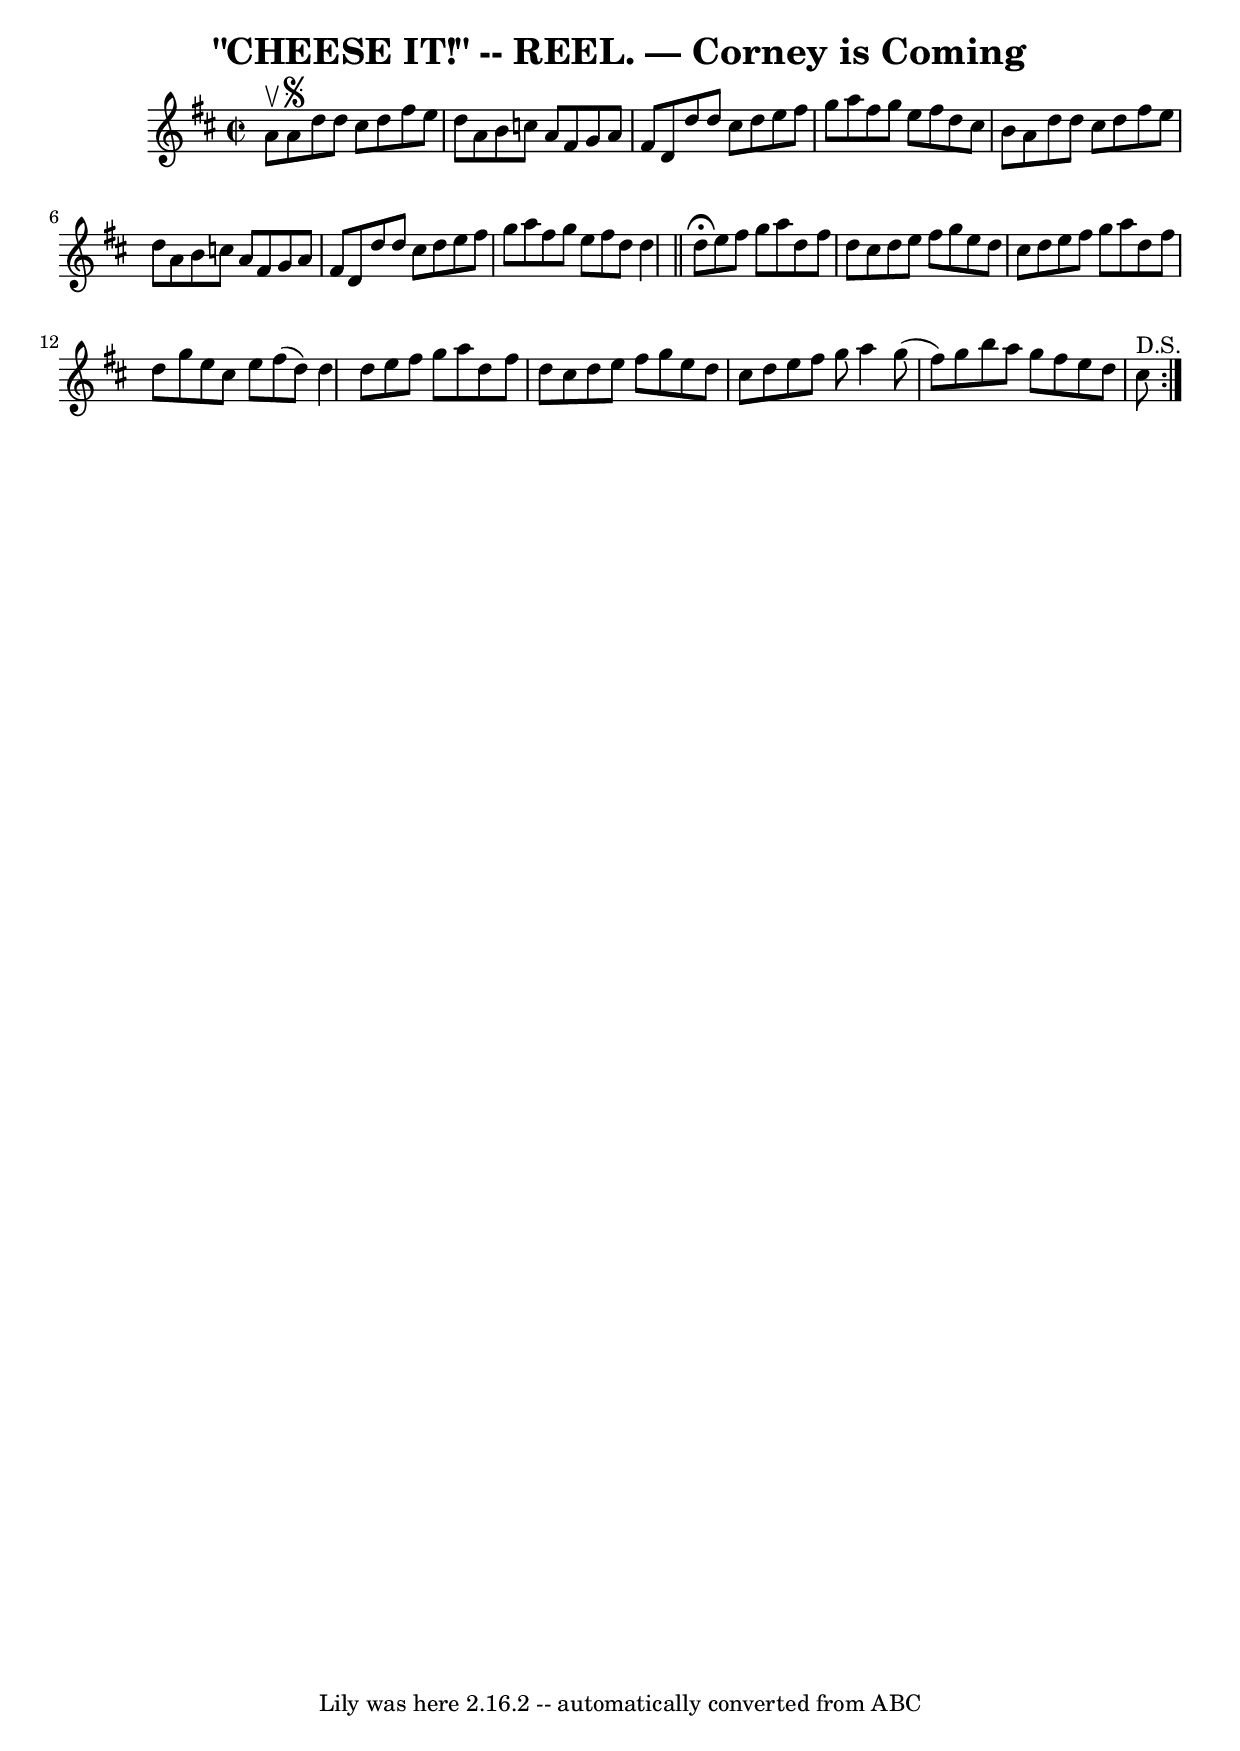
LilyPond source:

\version "2.7.40"
\include "Mammoth.ily"
\header {
	%% book = "Coles pg. 30.6"
	crossRefNumber = "14"
	footnotes = ""
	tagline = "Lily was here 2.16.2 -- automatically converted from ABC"
	title = "\"CHEESE IT!\" -- REEL. — Corney is Coming"
}
voicedefault =  {


\override Staff.TimeSignature #'style = #'C
 \time 2/2 
\key d \major a'8^\upbow   |
 a'8^\segno d''8 d''8  
 cis''8 d''8 fis''8 e''8 d''8  |
 a'8 b'8 c''8    
a'8 fis'8 g'8 a'8 fis'8  |
 d'8 d''8 d''8 cis''8   
 d''8 e''8 fis''8 g''8  |
 a''8 fis''8 g''8 e''8    
fis''8 d''8 cis''8 b'8  |
 a'8 d''8 d''8 cis''8    
d''8 fis''8 e''8 d''8  |
 a'8 b'8 c''8 a'8 fis'8   
 g'8 a'8 fis'8  |
 d'8 d''8 d''8 cis''8 d''8 e''8  
 fis''8 g''8  |
 a''8 fis''8 g''8 e''8 fis''8 d''8   
 d''4    \bar "||"     \repeat volta 2 { d''8^\fermata e''8 fis''8    
g''8 a''8 d''8 fis''8 d''8  |
 cis''8 d''8 e''8    
fis''8 g''8 e''8 d''8 cis''8  |
 d''8 e''8 fis''8    
g''8 a''8 d''8 fis''8 d''8  |
 g''8 e''8 cis''8    
e''8 fis''8 (d''8) d''4  |
 d''8 e''8 fis''8 g''8 
 a''8 d''8 fis''8 d''8  |
 cis''8 d''8 e''8 fis''8  
 g''8 e''8 d''8 cis''8  |
 d''8 e''8 fis''8 g''8    
a''4 g''8 (fis''8) |
 g''8 b''8 a''8 g''8 fis''8   
 e''8 d''8 cis''8^"D.S."   }   
}

\score{
    <<

	\context Staff="default"
	{
	    \voicedefault 
	}

    >>
	\layout {
	}
	\midi {}
}
